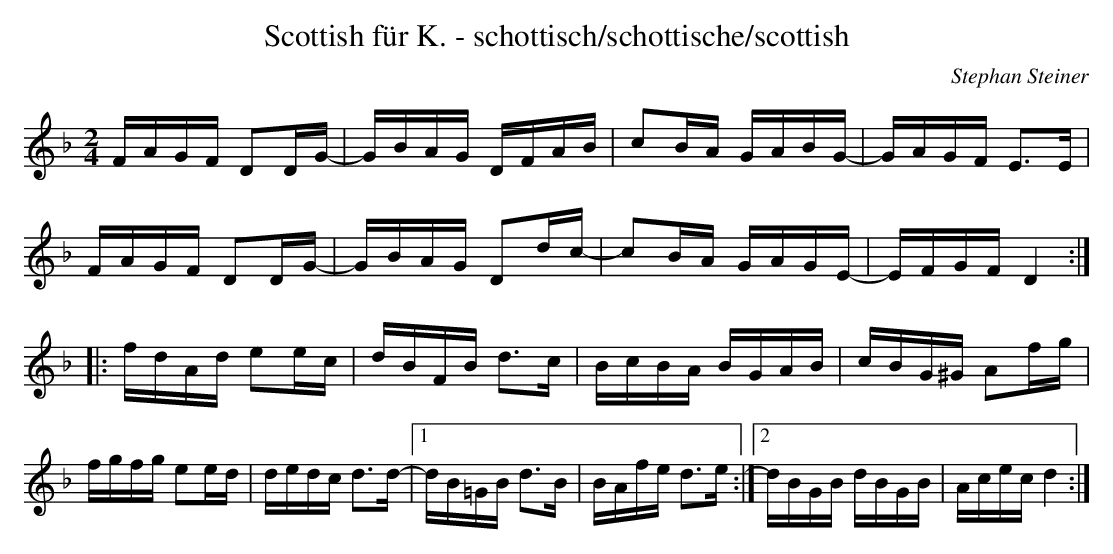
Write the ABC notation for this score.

X:1
T:Scottish für K. - schottisch/schottische/scottish
C:Stephan Steiner
M:2/4
L:1/16
K:Dm
FAGF D2DG-|GBAG DFAB|c2BA GABG-|GAGF E3E|
FAGF D2DG-|GBAG D2dc-|c2BA GAGE-|EFGFD4:|
|:fdAd e2ec|dBFB d3c|BcBA BGAB|cBG^G A2fg|
fgfg e2ed|dedc d3d-|1dB=GB d3B|BAfe d3e:|2dBGB dBGB|Acecd4:|
